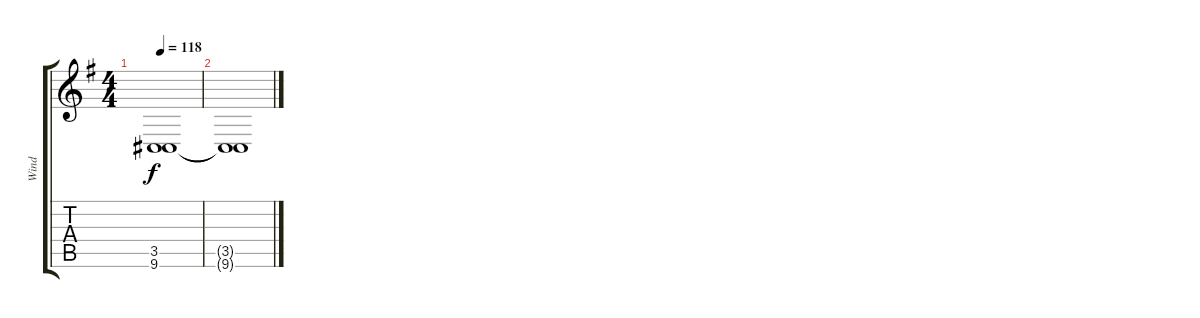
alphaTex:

\track ("Wind" "Wind") {instrument seashore}
\staff {score tabs}
\tuning (E4 B3 G3 D3 A2 E2) {hide}
\ts (4 4)
\tempo 118
\clef g2
\ks eminor
(3.5{t} 9.6).1{dy f} |
(3.5{t} 9.6{t}).1
